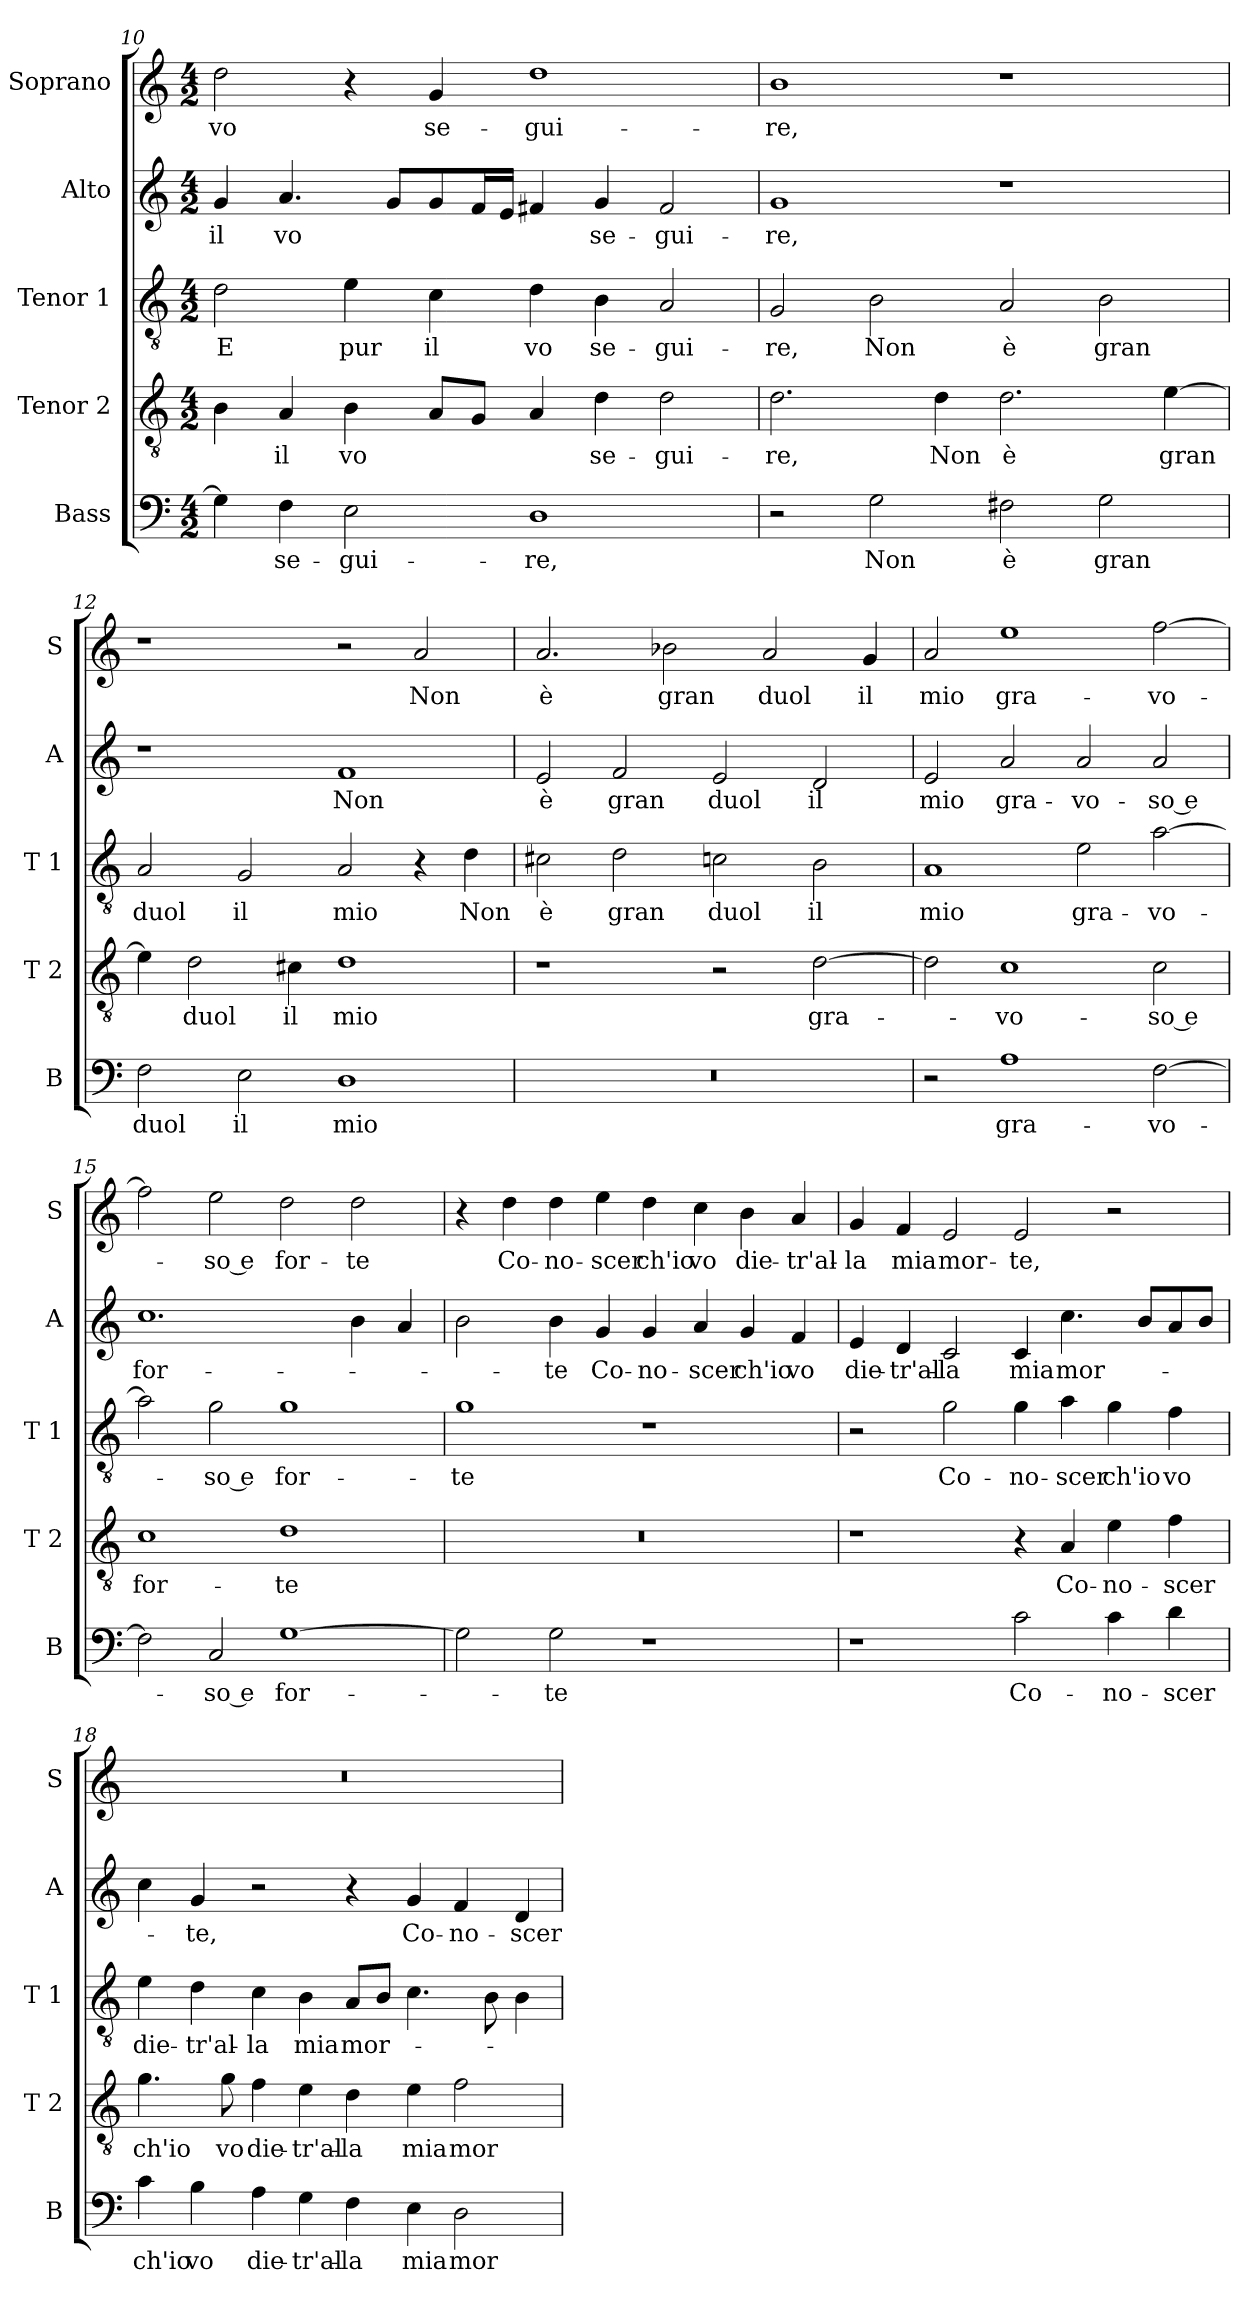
**kern	**text	**kern	**text	**kern	**text	**kern	**text	**kern	**text
*part5	*part5	*part4	*part4	*part3	*part3	*part2	*part2	*part1	*part1
*staff5	*staff5	*staff4	*staff4	*staff3	*staff3	*staff2	*staff2	*staff1	*staff1
*I"Bass	*	*I"Tenor 2	*	*I"Tenor 1	*	*I"Alto	*	*I"Soprano	*
*I'B	*	*I'T 2	*	*I'T 1	*	*I'A	*	*I'S	*
*clefF4	*	*clefGv2	*	*clefGv2	*	*clefG2	*	*clefG2	*
*k[]	*	*k[]	*	*k[]	*	*k[]	*	*k[]	*
*C:	*	*C:	*	*C:	*	*C:	*	*C:	*
*M4/2	*	*M4/2	*	*M4/2	*	*M4/2	*	*M4/2	*
=10	=10	=10	=10	=10	=10	=10	=10	=10	=10
!	!	!	!	!	!LO:LY:b	!	!LO:LY:b	!	!LO:LY:b
4G\]	.	4B\	.	2d\	E	4g/	il	2dd\	vo
!	!LO:LY:b	!	!LO:LY:b	!	!	!	!LO:LY:b	!	!
4F\	se-	4A/	il	.	.	4.a/	vo	.	.
!	!LO:LY:b	!	!LO:LY:b	!	!LO:LY:b	!	!	!	!
2E\	-gui-	4B\	vo	4e\	pur	.	.	4r	.
.	.	.	.	.	.	8g/L	.	.	.
!	!	!	!	!	!LO:LY:b	!	!	!	!LO:LY:b
.	.	8A/L	.	4c\	il	8g/	.	4g/	se-
.	.	8G/J	.	.	.	16f/L	.	.	.
.	.	.	.	.	.	16e/JJ	.	.	.
!	!LO:LY:b	!	!	!	!LO:LY:b	!	!	!	!LO:LY:b
1D	-re,	4A/	.	4d\	vo	4f#X/	.	1dd	-gui-
!	!	!	!LO:LY:b	!	!LO:LY:b	!	!LO:LY:b	!	!
.	.	4d\	se-	4B\	se-	4g/	se-	.	.
!	!	!	!LO:LY:b	!	!LO:LY:b	!	!LO:LY:b	!	!
.	.	2d\	-gui-	2A/	-gui-	2f#/	-gui-	.	.
!!LO:LB:g=z
=11	=11	=11	=11	=11	=11	=11	=11	=11	=11
!	!	!	!LO:LY:b	!	!LO:LY:b	!	!LO:LY:b	!	!LO:LY:b
2r	.	2.d\	-re,	2G/	-re,	1g	-re,	1b	-re,
!	!LO:LY:b	!	!	!	!LO:LY:b	!	!	!	!
2G\	Non	.	.	2B\	Non	.	.	.	.
!	!	!	!LO:LY:b	!	!	!	!	!	!
.	.	4d\	Non	.	.	.	.	.	.
!	!LO:LY:b	!	!LO:LY:b	!	!LO:LY:b	!	!	!	!
2F#X\	è	2.d\	è	2A/	è	1r	.	1r	.
!	!LO:LY:b	!	!	!	!LO:LY:b	!	!	!	!
2G\	gran	.	.	2B\	gran	.	.	.	.
!	!	!	!LO:LY:b	!	!	!	!	!	!
.	.	[4e\	gran	.	.	.	.	.	.
=12	=12	=12	=12	=12	=12	=12	=12	=12	=12
!	!LO:LY:b	!	!	!	!LO:LY:b	!	!	!	!
2F\	duol	4e\]	.	2A/	duol	1r	.	1r	.
!	!	!	!LO:LY:b	!	!	!	!	!	!
.	.	2d\	duol	.	.	.	.	.	.
!	!LO:LY:b	!	!	!	!LO:LY:b	!	!	!	!
2E\	il	.	.	2G/	il	.	.	.	.
!	!	!	!LO:LY:b	!	!	!	!	!	!
.	.	4c#X\	il	.	.	.	.	.	.
!	!LO:LY:b	!	!LO:LY:b	!	!LO:LY:b	!	!LO:LY:b	!	!
1D	mio	1d	mio	2A/	mio	1f	Non	2r	.
!	!	!	!	!	!	!	!	!	!LO:LY:b
.	.	.	.	4r	.	.	.	2a/	Non
!	!	!	!	!	!LO:LY:b	!	!	!	!
.	.	.	.	4d\	Non	.	.	.	.
=13	=13	=13	=13	=13	=13	=13	=13	=13	=13
!	!	!	!	!	!LO:LY:b	!	!LO:LY:b	!	!LO:LY:b
0r	.	1r	.	2c#X\	è	2e/	è	2.a/	è
!	!	!	!	!	!LO:LY:b	!	!LO:LY:b	!	!
.	.	.	.	2d\	gran	2f/	gran	.	.
!	!	!	!	!	!	!	!	!	!LO:LY:b
.	.	.	.	.	.	.	.	2b-X\	gran
!	!	!	!	!	!LO:LY:b	!	!LO:LY:b	!	!
.	.	2r	.	2cn\	duol	2e/	duol	.	.
!	!	!	!	!	!	!	!	!	!LO:LY:b
.	.	.	.	.	.	.	.	2a/	duol
!	!	!	!LO:LY:b	!	!LO:LY:b	!	!LO:LY:b	!	!
.	.	[2d\	gra-	2B\	il	2d/	il	.	.
!	!	!	!	!	!	!	!	!	!LO:LY:b
.	.	.	.	.	.	.	.	4g/	il
=14	=14	=14	=14	=14	=14	=14	=14	=14	=14
!	!	!	!	!	!LO:LY:b	!	!LO:LY:b	!	!LO:LY:b
2r	.	2d\]	.	1A	mio	2e/	mio	2a/	mio
!	!LO:LY:b	!	!LO:LY:b	!	!	!	!LO:LY:b	!	!LO:LY:b
1A	gra-	1c	-vo-	.	.	2a/	gra-	1ee	gra-
!	!	!	!	!	!LO:LY:b	!	!LO:LY:b	!	!
.	.	.	.	2e\	gra-	2a/	-vo-	.	.
!	!LO:LY:b	!	!LO:LY:b	!	!LO:LY:b	!	!LO:LY:b	!	!LO:LY:b
[2F\	-vo-	2c\	-so e	[2a\	-vo-	2a/	-so e	[2ff\	-vo-
!!LO:LB:g=z
=15	=15	=15	=15	=15	=15	=15	=15	=15	=15
!	!	!	!LO:LY:b	!	!	!	!LO:LY:b	!	!
2F\]	.	1c	for-	2a\]	.	1.cc	for-	2ff\]	.
!	!LO:LY:b	!	!	!	!LO:LY:b	!	!	!	!LO:LY:b
2C/	-so e	.	.	2g\	-so e	.	.	2ee\	-so e
!	!LO:LY:b	!	!LO:LY:b	!	!LO:LY:b	!	!	!	!LO:LY:b
[1G	for-	1d	-te	1g	for-	.	.	2dd\	for-
!	!	!	!	!	!	!	!	!	!LO:LY:b
.	.	.	.	.	.	4b\	.	2dd\	-te
.	.	.	.	.	.	4a/	.	.	.
=16	=16	=16	=16	=16	=16	=16	=16	=16	=16
!	!	!	!	!	!LO:LY:b	!	!	!	!
2G\]	.	0r	.	1g	-te	2b\	.	4r	.
!	!	!	!	!	!	!	!	!	!LO:LY:b
.	.	.	.	.	.	.	.	4dd\	Co-
!	!LO:LY:b	!	!	!	!	!	!LO:LY:b	!	!LO:LY:b
2G\	-te	.	.	.	.	4b\	-te	4dd\	-no-
!	!	!	!	!	!	!	!LO:LY:b	!	!LO:LY:b
.	.	.	.	.	.	4g/	Co-	4ee\	-scer
!	!	!	!	!	!	!	!LO:LY:b	!	!LO:LY:b
1r	.	.	.	1r	.	4g/	-no-	4dd\	ch'io
!	!	!	!	!	!	!	!LO:LY:b	!	!LO:LY:b
.	.	.	.	.	.	4a/	-scer	4cc\	vo
!	!	!	!	!	!	!	!LO:LY:b	!	!LO:LY:b
.	.	.	.	.	.	4g/	ch'io	4b\	die-
!	!	!	!	!	!	!	!LO:LY:b	!	!LO:LY:b
.	.	.	.	.	.	4f/	vo	4a/	-tr'al-
=17	=17	=17	=17	=17	=17	=17	=17	=17	=17
!	!	!	!	!	!	!	!LO:LY:b	!	!LO:LY:b
1r	.	1r	.	2r	.	4e/	die-	4g/	-la
!	!	!	!	!	!	!	!LO:LY:b	!	!LO:LY:b
.	.	.	.	.	.	4d/	-tr'al-	4f/	mia
!	!	!	!	!	!LO:LY:b	!	!LO:LY:b	!	!LO:LY:b
.	.	.	.	2g\	Co-	2c/	-la	2e/	mor-
!	!LO:LY:b	!	!	!	!LO:LY:b	!	!LO:LY:b	!	!LO:LY:b
2c\	Co-	4r	.	4g\	-no-	4c/	mia	2e/	-te,
!	!	!	!LO:LY:b	!	!LO:LY:b	!	!LO:LY:b	!	!
.	.	4A/	Co-	4a\	-scer	4.cc\	mor-	.	.
!	!LO:LY:b	!	!LO:LY:b	!	!LO:LY:b	!	!	!	!
4c\	-no-	4e\	-no-	4g\	ch'io	.	.	2r	.
.	.	.	.	.	.	8b/L	.	.	.
!	!LO:LY:b	!	!LO:LY:b	!	!LO:LY:b	!	!	!	!
4d\	-scer	4f\	-scer	4f\	vo	8a/	.	.	.
.	.	.	.	.	.	8b/J	.	.	.
!!LO:PB:g=z
=18	=18	=18	=18	=18	=18	=18	=18	=18	=18
!	!LO:LY:b	!	!LO:LY:b	!	!LO:LY:b	!	!	!	!
4c\	ch'io	4.g\	ch'io	4e\	die-	4cc\	.	0r	.
!	!LO:LY:b	!	!	!	!LO:LY:b	!	!LO:LY:b	!	!
4B\	vo	.	.	4d\	-tr'al-	4g/	-te,	.	.
!	!	!	!LO:LY:b	!	!	!	!	!	!
.	.	8g\	vo	.	.	.	.	.	.
!	!LO:LY:b	!	!LO:LY:b	!	!LO:LY:b	!	!	!	!
4A\	die-	4f\	die-	4c\	-la	2r	.	.	.
!	!LO:LY:b	!	!LO:LY:b	!	!LO:LY:b	!	!	!	!
4G\	-tr'al-	4e\	-tr'al-	4B\	mia	.	.	.	.
!	!LO:LY:b	!	!LO:LY:b	!	!LO:LY:b	!	!	!	!
4F\	-la	4d\	-la	8A/L	mor-	4r	.	.	.
.	.	.	.	8B/J	.	.	.	.	.
!	!LO:LY:b	!	!LO:LY:b	!	!	!	!LO:LY:b	!	!
4E\	mia	4e\	mia	4.c\	.	4g/	Co-	.	.
!	!LO:LY:b	!	!LO:LY:b	!	!	!	!LO:LY:b	!	!
2D\	mor-	2f\	mor-	.	.	4f/	-no-	.	.
.	.	.	.	8B\	.	.	.	.	.
!	!	!	!	!	!	!	!LO:LY:b	!	!
.	.	.	.	4B\	.	4d/	-scer	.	.
=	=	=	=	=	=	=	=	=	=
*-	*-	*-	*-	*-	*-	*-	*-	*-	*-
